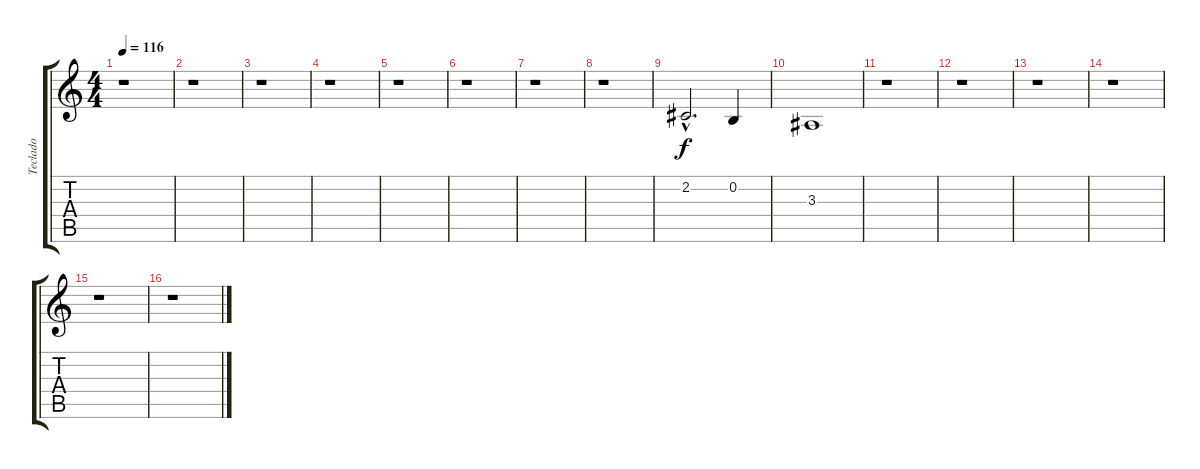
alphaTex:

\track ("Teclado" "Teclado") {instrument stringensemble1}
\staff {score tabs}
\tuning (E4 B3 G3 D3 A2 E2) {hide}
\ts (4 4)
\tempo 116
\clef g2
\ks c
r.1{dy f} |
r.1 |
r.1 |
r.1 |
r.1 |
r.1 |
r.1 |
r.1 |
2.2{hac}.2{d} 0.2.4 |
3.3.1 |
r.1 |
r.1 |
r.1 |
r.1 |
r.1 |
r.1
